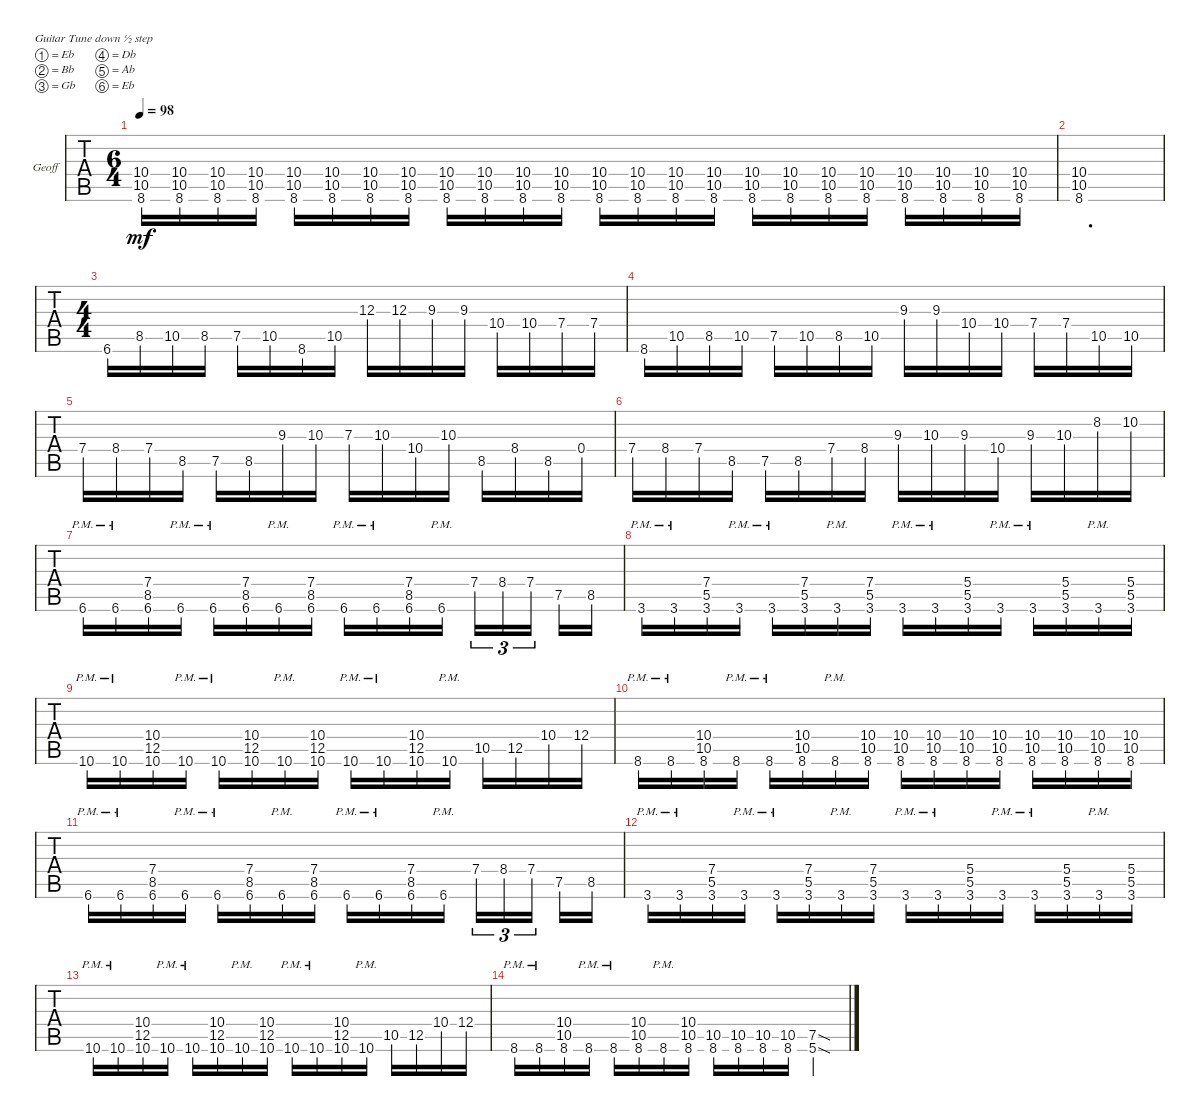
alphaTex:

\defaultSystemsLayout 4
\bracketExtendMode groupsimilarinstruments
\multiBarRest
\firstSystemTrackNameOrientation horizontal
\otherSystemsTrackNameOrientation horizontal
\track ("Geoff" "Geoff") {instrument acousticguitarsteel}
\staff {tabs}
\tuning (Eb4 Bb3 Gb3 Db3 Ab2 Eb2)
\ts (6 4)
\tempo 98
\clef g2
\ks c
(8.6 10.5 10.4).16{dy mf} (8.6 10.5 10.4).16 (8.6 10.5 10.4).16 (8.6 10.5 10.4).16 (8.6 10.5 10.4).16 (8.6 10.5 10.4).16 (8.6 10.5 10.4).16 (8.6 10.5 10.4).16 (8.6 10.5 10.4).16 (8.6 10.5 10.4).16 (8.6 10.5 10.4).16 (8.6 10.5 10.4).16 (8.6 10.5 10.4).16 (8.6 10.5 10.4).16 (8.6 10.5 10.4).16 (8.6 10.5 10.4).16 (8.6 10.5 10.4).16 (8.6 10.5 10.4).16 (8.6 10.5 10.4).16 (8.6 10.5 10.4).16 (8.6 10.5 10.4).16 (8.6 10.5 10.4).16 (8.6 10.5 10.4).16 (8.6 10.5 10.4).16 |
(10.5 10.4 8.6).1{d} |
\ts (4 4)
6.6.16 8.5.16 10.5.16 8.5.16 7.5.16 10.5.16 8.6.16 10.5.16 12.3.16 12.3.16 9.3.16 9.3.16 10.4.16 10.4.16 7.4.16 7.4.16 |
8.6.16 10.5.16 8.5.16 10.5.16 7.5.16 10.5.16 8.5.16 10.5.16 9.3.16 9.3.16 10.4.16 10.4.16 7.4.16 7.4.16 10.5.16 10.5.16 |
7.4.16 8.4.16 7.4.16 8.5.16 7.5.16 8.5.16 9.3.16 10.3.16 7.3.16 10.3.16 10.4.16 10.3.16 8.5.16 8.4.16 8.5.16 0.4.16 |
7.4.16 8.4.16 7.4.16 8.5.16 7.5.16 8.5.16 7.4.16 8.4.16 9.3.16 10.3.16 9.3.16 10.4.16 9.3.16 10.3.16 8.2.16 10.2.16 |
6.6{pm}.16 6.6{pm}.16 (6.6 8.5 7.4).16 6.6{pm}.16 6.6{pm}.16 (6.6 8.5 7.4).16 6.6{pm}.16 (6.6 8.5 7.4).16 6.6{pm}.16 6.6{pm}.16 (6.6 8.5 7.4).16 6.6{pm}.16 7.4.16{tu (3 2)} 8.4.16{tu (3 2)} 7.4.16{tu (3 2)} 7.5.16 8.5.16 |
3.6{pm}.16 3.6{pm}.16 (3.6 5.5 7.4).16 3.6{pm}.16 3.6{pm}.16 (5.5 7.4 3.6).16 3.6{pm}.16 (3.6 5.5 7.4).16 3.6{pm}.16 3.6{pm}.16 (3.6 5.5 5.4).16 3.6{pm}.16 3.6{pm}.16 (3.6 5.5 5.4).16 3.6{pm}.16 (3.6 5.5 5.4).16 |
10.6{pm}.16 10.6{pm}.16 (10.6 12.5 10.4).16 10.6{pm}.16 10.6{pm}.16 (10.6 12.5 10.4).16 10.6{pm}.16 (10.6 12.5 10.4).16 10.6{pm}.16 10.6{pm}.16 (10.6 12.5 10.4).16 10.6{pm}.16 10.5.16 12.5.16 10.4.16 12.4.16 |
8.6{pm}.16 8.6{pm}.16 (8.6 10.5 10.4).16 8.6{pm}.16 8.6{pm}.16 (10.5 10.4 8.6).16 8.6{pm}.16 (10.5 10.4 8.6).16 (8.6 10.5 10.4).16 (8.6 10.5 10.4).16 (8.6 10.5 10.4).16 (8.6 10.5 10.4).16 (8.6 10.5 10.4).16 (8.6 10.5 10.4).16 (8.6 10.5 10.4).16 (8.6 10.5 10.4).16 |
6.6{pm}.16 6.6{pm}.16 (6.6 8.5 7.4).16 6.6{pm}.16 6.6{pm}.16 (6.6 8.5 7.4).16 6.6{pm}.16 (6.6 8.5 7.4).16 6.6{pm}.16 6.6{pm}.16 (6.6 8.5 7.4).16 6.6{pm}.16 7.4.16{tu (3 2)} 8.4.16{tu (3 2)} 7.4.16{tu (3 2)} 7.5.16 8.5.16 |
3.6{pm}.16 3.6{pm}.16 (3.6 5.5 7.4).16 3.6{pm}.16 3.6{pm}.16 (5.5 7.4 3.6).16 3.6{pm}.16 (3.6 5.5 7.4).16 3.6{pm}.16 3.6{pm}.16 (3.6 5.5 5.4).16 3.6{pm}.16 3.6{pm}.16 (3.6 5.5 5.4).16 3.6{pm}.16 (3.6 5.5 5.4).16 |
10.6{pm}.16 10.6{pm}.16 (10.6 12.5 10.4).16 10.6{pm}.16 10.6{pm}.16 (10.6 12.5 10.4).16 10.6{pm}.16 (10.6 12.5 10.4).16 10.6{pm}.16 10.6{pm}.16 (10.6 12.5 10.4).16 10.6{pm}.16 10.5.16 12.5.16 10.4.16 12.4.16 |
8.6{pm}.16 8.6{pm}.16 (8.6 10.5 10.4).16 8.6{pm}.16 8.6{pm}.16 (10.5 10.4 8.6).16 8.6{pm}.16 (10.5 10.4 8.6).16 (8.6 10.5).16 (8.6 10.5).16 (8.6 10.5).16 (8.6 10.5).16 (5.6{sod} 7.5{sod}).4
